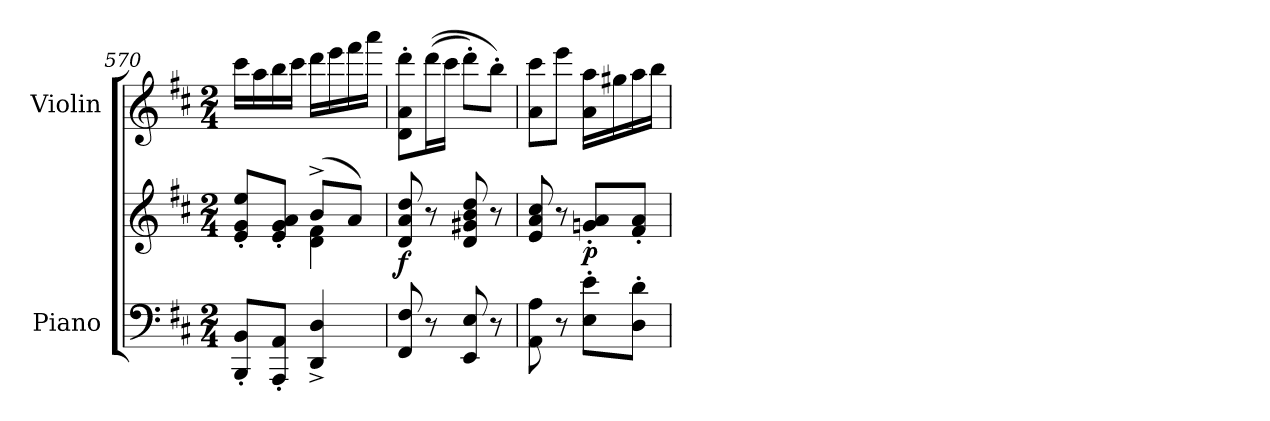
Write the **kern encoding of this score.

**kern	**kern	**dynam	**kern
*part2	*part2	*part2	*part1
*staff3	*staff2	*staff2/3	*staff1
*I"Piano	*	*	*I"Violin
*I'Pno.	*	*	*I'Vln.
*clefF4	*clefG2	*	*clefG2
*k[f#c#]	*k[f#c#]	*	*k[f#c#]
*M2/4	*M2/4	*	*M2/4
=570	=570	=570	=570
*	*^	*	*
8BBB/' 8BB/'L	8e/' 8g/' 8ee/'L	4ryy	.	16ccc#\LL
.	.	.	.	16aa\
8AAA/' 8AA/'J	8e/' 8g/' 8a/'J	.	.	16bb\
.	.	.	.	16ccc#\JJ
4DD/^ 4D/^	(8b^/L	4d\ 4f#\	.	16ddd\LL
.	.	.	.	16eee\
.	8a/J)	.	.	16fff#\
.	.	.	.	16aaa\JJ
*	*v	*v	*	*
=571	=571	=571	=571
!	!	!LO:DY:b	!
8FF#/ 8F#/	8d/ 8a/ 8dd/	f	8d\' 8a\' 8ddd\'L
8r	8r	.	((16ddd\L
.	.	.	16ccc#\JJ
8EE/ 8E/	8d/ 8g#X/ 8b/ 8dd/	.	8ddd'\L)
8r	8r	.	8bb'\J)
=572	=572	=572	=572
8AA\ 8A\	8e/ 8a/ 8cc#/	.	8a\ 8ccc#\L
8r	8r	.	8eee\J
!	!	!LO:DY:b	!
8E\' 8e\'L	8gn/' 8a/'L	p	16a\ 16aa\LL
.	.	.	16gg#X\
8D\' 8d\'J	8f#/' 8a/'J	.	16aa\
.	.	.	16bb\JJ
=	=	=	=
*-	*-	*-	*-
